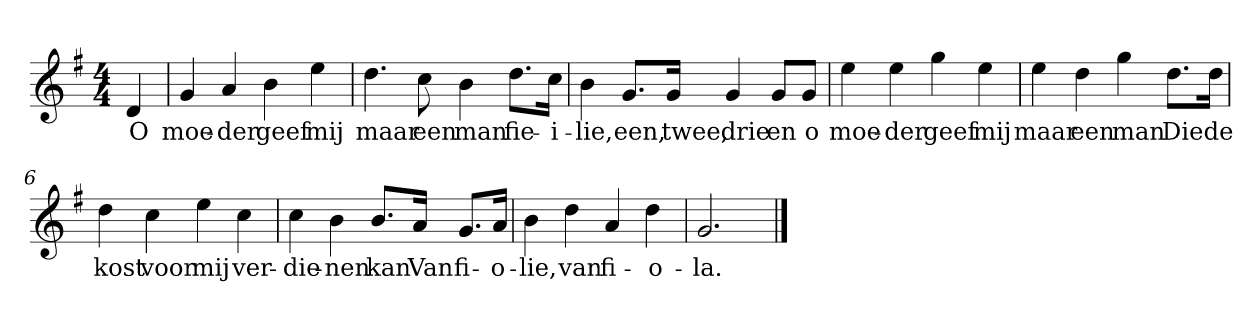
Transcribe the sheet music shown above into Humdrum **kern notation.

**kern	**text
*part1	*part1
*staff1	*staff1
*clefG2	*
*k[f#]	*
*G:	*
*M4/4	*
*MM120	*
=	=
4d	O
=1	=1
4g	moe-
4a	-der
4b	geef
4ee	mij
=2	=2
4.dd	maar
8cc	een
4b	man
8.dd\L	fie-
16cc\Jk	-i-
=3	=3
4b	-lie,
8.g/L	een,
16g/Jk	twee,
4g	drie
8g/L	en
8g/J	o
=4	=4
4ee	moe-
4ee	-der
4gg	geef
4ee	mij
=5	=5
4ee	maar
4dd	een
4gg	man
8.dd\L	Die
16dd\Jk	de
=6	=6
4dd	kost
4cc	voor
4ee	mij
4cc	ver-
=7	=7
4cc	-die-
4b	-nen
8.b/L	kan
16a/Jk	Van
8.g/L	fi-
16a/Jk	-o-
=8	=8
4b	-lie,
4dd	van
4a	fi-
4dd	-o-
=9	=9
2.g	-la.
==	==
*-	*-
